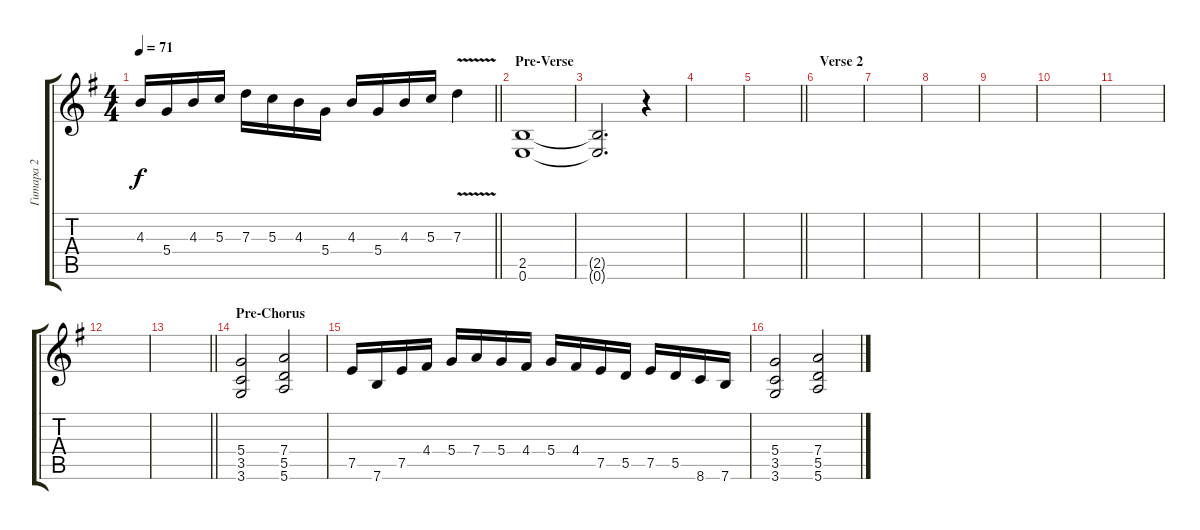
\track ("Гитара 2" "Гитара 2") {instrument distortionguitar}
\staff {score tabs}
\tuning (E4 B3 G3 D3 A2 E2) {hide}
\ts (4 4)
\tempo 71
\clef g2
\barLineRight lightlight
\ks eminor
4.3.16{dy f} 5.4.16 4.3.16 5.3.16 7.3.16 5.3.16 4.3.16 5.4.16 4.3.16 5.4.16 4.3.16 5.3.16 7.3{v}.4 |
\section ("" "Pre-Verse")
(2.5 0.6).1 |
(2.5{t} 0.6{t}).2{d} r.4 |
|
\barLineRight lightlight
|
\section ("" "Verse 2")
|
|
|
|
|
|
|
\barLineRight lightlight
|
\section ("" "Pre-Chorus")
(5.4 3.5 3.6).2 (7.4 5.5 5.6).2 |
7.5.16 7.6.16 7.5.16 4.4.16 5.4.16 7.4.16 5.4.16 4.4.16 5.4.16 4.4.16 7.5.16 5.5.16 7.5.16 5.5.16 8.6.16 7.6.16 |
(5.4 3.5 3.6).2 (7.4 5.5 5.6).2
